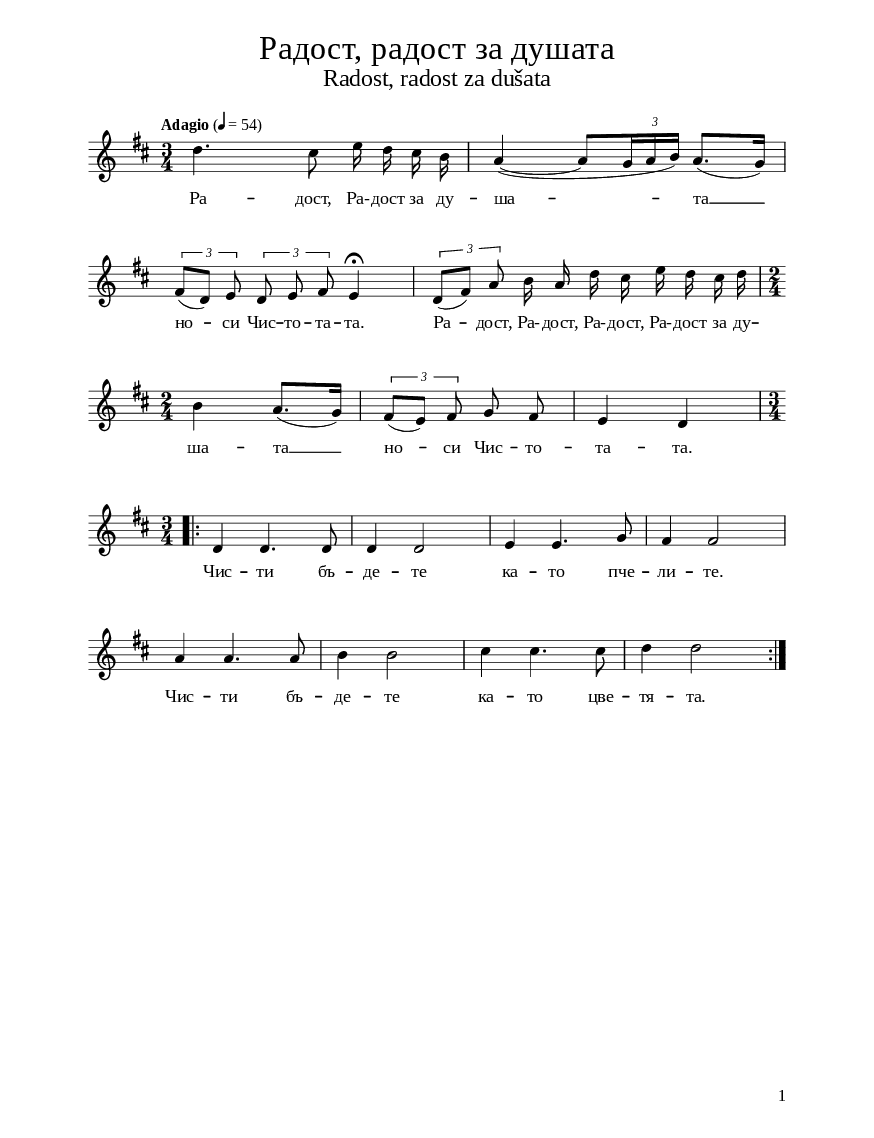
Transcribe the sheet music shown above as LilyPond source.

\version "2.24.2"

% include paper part and global functions
\include "include/globals.ily"

\bookpart {
  \label #'ref155_1
  \tocItem \markup "Радост, радост за душата – Radost, radost za dušata"
  \include "include/bookpart-paper.ily"
  \score {
    \include "include/score-layout.ily"

    \new Voice \absolute {
      \clef treble
      \key d \major
      \time 3/4
      \tempoFunc "Adagio" 4 "54"
      \autoBeamOff
      d''4.  cis''8  e''16  d''16
      cis''16  b'16 | % 2
      a'4 ( ~  a'8 [ \once \omit TupletBracket
      \times 2/3  {
        g'16  a'16  b'16 ) ]
      }
      a'8. ( [  g'16 ) ] \break | % 3

      \times 2/3  {
        fis'8 ( [  d'8 ) ] e'8
      }

      \times 2/3  {
        d'8   e'8  fis'8
      }
      e'4 ^\fermata \noBreak | % 4

      \times 2/3  {
        d'8 ([  fis'8 ]) a'8
      }
      b'16  a'16  d''16  cis''16
      e''16  d''16  cis''16  d''16
      \break | % 5
      \time 2/4
      b'4  a'8. [(  g'16 )]
      \times 2/3  {
        fis'8 ( [  e'8 ) ] fis'8
      }
      % 6
      g'8  fis'8  e'4  d'4 \time 3/4 \break \repeat
      volta 2 {
        | % 7
        d'4  d'4.  d'8 | % 8
        d'4  d'2 | % 9
        e'4  e'4.  g'8 |
        fis'4  fis'2 \break | % 11
        a'4  a'4.  a'8 | % 12
        b'4  b'2 | % 13
        cis''4  cis''4.  cis''8 | % 14
        d''4  d''2
      }

    }

    \addlyrics {
      Ра -- дост, "Ра-" -- дост за ду -- ша
      --  та __  но -- си
      Чис -- то -- та -- та. Ра -- дост,
      "Ра-" -- дост, "Ра-" -- дост, "Ра-" -- дост
      за ду -- ша -- та __  но -- си
      Чис -- то -- та -- та. Чис -- ти бъ --
      де -- те ка -- то пче -- ли -- те.
      Чис -- ти бъ -- де -- те ка -- то
      цве -- тя -- та.
    }

    \header {
      title = \titleFunc "Радост, радост за душата" "Radost, radost za dušata"
    }

    \midi{}

  } % score



  % include foreign translation(s) of the song
  

} % bookpart
